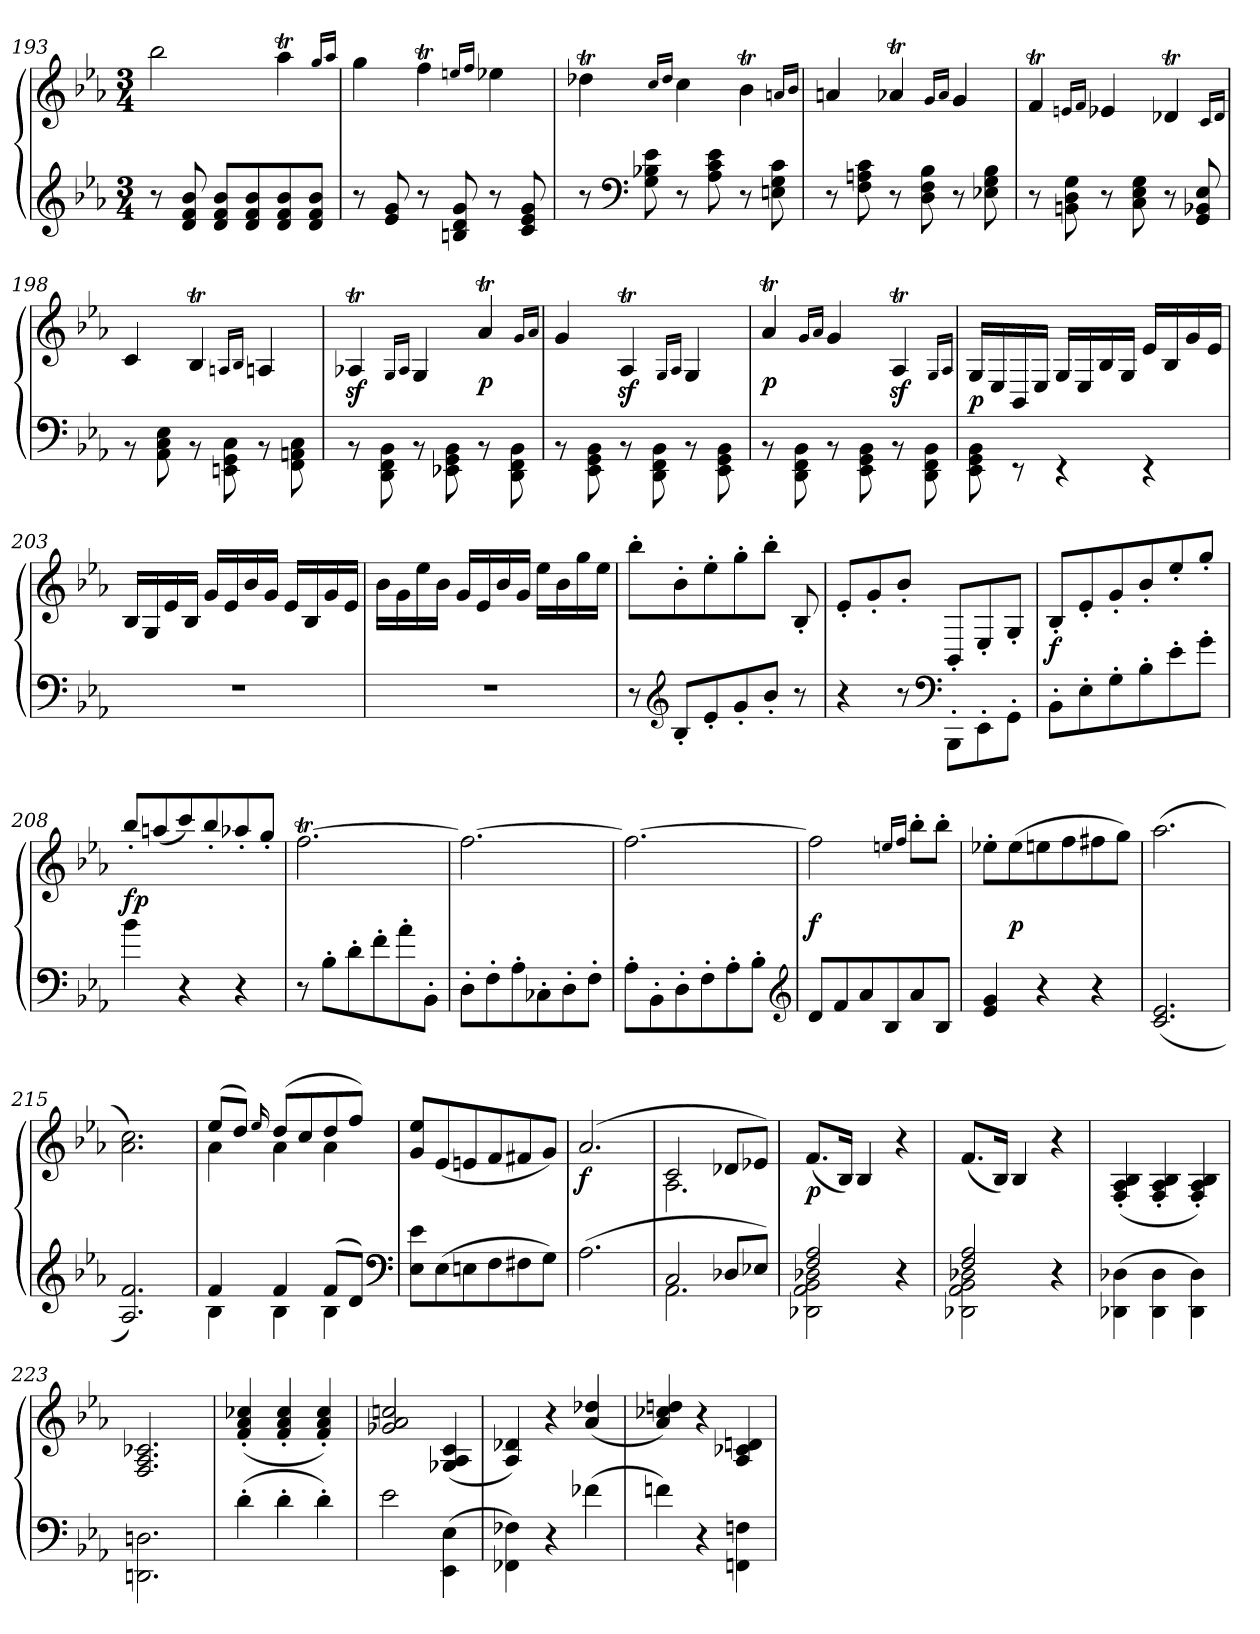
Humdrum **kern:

**kern	**kern	**dynam
*part1	*part1	*part1
*staff2	*staff1	*staff1/2
*clefG2	*clefG2	*
*k[b-e-a-]	*k[b-e-a-]	*
*M3/4	*M3/4	*
=193	=193	=193
8r	2bb-\	.
8b-/ 8f/ 8d/	.	.
8b-/ 8f/ 8d/L	.	.
8b-/ 8f/ 8d/	.	.
8b-/ 8f/ 8d/	4aa-T\	.
8b-/ 8f/ 8d/J	.	.
.	16qqgg/LL	.
.	16qqaa-/JJ	.
=194	=194	=194
8r	4gg\	.
8g/ 8e-/	.	.
8r	4ffT\	cresc.
8g/ 8d/ 8Bn/	.	.
.	16qqeen/LL	.
.	16qqff/JJ	.
8r	4ee-X\	.
8g/ 8e-/ 8c/	.	.
=195	=195	=195
8r	4dd-XT\	.
*clefF4	*	*
8e-\ 8B-X\ 8G\	.	.
.	16qqcc/LL	.
.	16qqdd-/JJ	.
8r	4cc\	.
8e-\ 8c\ 8A-\	.	.
8r	4b-T\	.
8c\ 8G\ 8En\	.	.
.	16qqan/LL	.
.	16qqb-/JJ	.
!!LO:LB:g=z
=196	=196	=196
8r	4an/	.
8c\ 8An\ 8F\	.	.
8r	4a-XT/	.
8B-\ 8F\ 8D\	.	.
.	16qqg/LL	.
.	16qqa-/JJ	.
8r	4g/	.
8B-\ 8G\ 8E-X\	.	.
=197	=197	=197
8r	4fT/	.
8G\ 8D\ 8BBn\	.	.
.	16qqen/LL	.
.	16qqf/JJ	.
8r	4e-X/	.
8G\ 8E-\ 8C\	.	.
8r	4d-XT/	.
8E-/ 8BB-X/ 8GG/	.	.
.	16qqc/LL	.
.	16qqd-/JJ	.
=198	=198	=198
8rBB	4c/	.
8E-\ 8C\ 8AA-\	.	.
8rBB	4B-T/	.
8C\ 8GG\ 8EEn\	.	.
.	16qqAn/LL	.
.	16qqB-/JJ	.
8rBB	4An/	.
8C\ 8AAn\ 8FF\	.	.
=199	=199	=199
8rBB	4A-Xz>T/	.
8BB-\ 8FF\ 8DD\	.	.
.	16qqG/LL	.
.	16qqA-/JJ	.
8rBB	4G/	.
8BB-\ 8GG\ 8EE-X\	.	.
8rBB	4a-T/	p
8BB-\ 8FF\ 8DD\	.	.
.	16qqg/LL	.
.	16qqa-/JJ	.
=200	=200	=200
8rBB	4g/	.
8BB-\ 8GG\ 8EE-\	.	.
8rBB	4A-z>T/	.
8BB-\ 8FF\ 8DD\	.	.
.	16qqG/LL	.
.	16qqA-/JJ	.
8rBB	4G/	.
8BB-\ 8GG\ 8EE-\	.	.
=201	=201	=201
8rBB	4a-T/	p
8BB-\ 8FF\ 8DD\	.	.
.	16qqg/LL	.
.	16qqa-/JJ	.
8rBB	4g/	.
8BB-\ 8GG\ 8EE-\	.	.
8rBB	4A-z>T/	.
8BB-\ 8FF\ 8DD\	.	.
.	16qqG/LL	.
.	16qqA-/JJ	.
!!LO:LB:g=z
=202	=202	=202
8BB-\ 8GG\ 8EE-\	16G/LL	p
.	16E-/	.
8rDD	16BB-/	.
.	16E-/JJ	.
4rDD	16G/LL	.
.	16E-/	.
.	16B-/	.
.	16G/JJ	.
4rDD	16e-/LL	.
.	16B-/	.
.	16g/	.
.	16e-/JJ	.
=203	=203	=203
2.rF	16B-/LL	.
.	16G/	.
.	16e-/	.
.	16B-/JJ	.
.	16g/LL	.
.	16e-/	.
.	16b-/	.
.	16g/JJ	.
.	16e-/LL	.
.	16B-/	.
.	16g/	.
.	16e-/JJ	.
=204	=204	=204
2.rF	16b-\LL	.
.	16g\	.
.	16ee-\	.
.	16b-\JJ	.
.	16g/LL	.
.	16e-/	.
.	16b-/	.
.	16g/JJ	.
.	16ee-\LL	.
.	16b-\	.
.	16gg\	.
.	16ee-\JJ	.
=205	=205	=205
8r	8bb-'\L	.
*clefG2	*	*
8B-'/L	8b-'\	.
8e-'/	8ee-'\	.
8g'/	8gg'\	.
8b-'/J	8bb-'\J	.
8r	8B-'/	.
=206	=206	=206
4r	8e-'/L	.
.	8g'/	.
8r	8b-'/J	.
*clefF4	*	*
8BBB-'\L	8BB-'/L	.
8EE-'\	8E-'/	.
8GG'\J	8G'/J	.
!!LO:LB:g=z
=207	=207	=207
8BB-'<\L	8B-'>/L	f
8E-'<\	8e-'>/	.
8G'<\	8g'>/	.
8B-'<\	8b-'>/	.
8e-'<\	8ee-'>/	.
8g'<\J	8gg'>/J	.
=208	=208	=208
4b-\	8bb-'>/L	fp
.	(>8aan/	.
4r	8ccc/)	.
.	8bb-'>/	.
4r	8aa-X'>/	.
.	8gg'>/J	.
=209	=209	=209
8r	[2.ffT\	.
8B-'</L	.	.
8d'>\	.	.
8f'>\	.	.
8a-'>\	.	.
8BB-'</J	.	.
=210	=210	=210
8D'\L	2.ff\_	cresc.
8F'\	.	.
8A-'\	.	.
8C-X'\	.	.
8D'\	.	.
8F'\J	.	.
=211	=211	=211
8A-'\L	2.ff\_	.
8BB-'\	.	.
8D'\	.	.
8F'\	.	.
8A-'\	.	.
8B-'\J	.	.
*clefG2	*	*
=212	=212	=212
8d/L	2ff\]	f
8f/	.	.
8a-/	.	.
8B-/	.	.
.	16qqeenTTT/LL	.
.	16qqff/JJ	.
8a-/	8bb-'\L	.
8B-/J	8bb-'\J	.
!!LO:PB:g=z
=213	=213	=213
4g/ 4e-/	8ee-X'\L	.
.	(>8ee-\	p
4r	8een\	.
.	8ff\	.
4r	8ff#X\	.
.	8gg\J)	.
=214	=214	=214
(<2.e-/ 2.c/	(>2.aa-\	.
=215	=215	=215
2.f/ 2.A-/)	2.cc\ 2.a-\)	.
=216	=216	=216
*^	*^	*
4f/	4B-\	(8ee-/L	4a-\	.
.	.	8dd/J)	.	.
.	.	16qqee-/	.	.
4f/	4B-\	(>8dd/L	4a-\	.
.	.	8cc/	.	.
(>8f/L	4B-\	8dd/	4a-\	.
8d/J)	.	8ff/J)	.	.
*v	*v	*	*	*
*	*v	*v	*
*clefF4	*	*
=217	=217	=217
8e-\ 8E-\L	8ee-/ 8g/L	.
!	!	!LO:DY:b
(>8E-\	(<8e-/	cresc.
8En\	8en/	.
8F\	8f/	.
8F#X\	8f#X/	.
8G\J)	8g/J)	.
=218	=218	=218
!	!	!LO:DY:b
(>2.A-\	(>2.a-/	f
=219	=219	=219
*^	*^	*
2C/	2.AA-\	2.A-\	2c/	.
8D-X/L	.	.	8d-X/L	.
8E-X/J)	.	.	8e-X/J)	.
=220	=220	=220	=220	=220
!	!	!	!	!LO:DY:b
*	*	*v	*v	*
2A-/ 2F/	2DD-X 2D-X 2AA- 2BB-	(<8.f/L	p
.	.	16B-/Jk)	.
.	.	4B-/	.
4r	4ryy	4r	.
!!LO:LB:g=z
=221	=221	=221	=221
2A-/ 2F/	2D-X\ 2BB-\ 2AA-\ 2DD-X\	(<8.f/L	.
.	.	16B-/Jk)	.
.	.	4B-/	.
4ryy	4r	4r	.
*v	*v	*	*
=222	=222	=222
(<4D-X\ 4DD-X\	(>4B-'/ 4A-'/ 4F'/	.
4D-\ 4DD-\	4B-'/ 4A-'/ 4F'/	.
4D-\ 4DD-\)	4B-'/ 4A-'/ 4F'/)	.
=223	=223	=223
2.Dn\ 2.DDn\	2.c-X/ 2.A-/ 2.F/	.
=224	=224	=224
(<4d'\	(>4cc-X'/ 4a-'/ 4f'/	.
4d'\	4cc-'/ 4a-'/ 4f'/	.
4d'\)	4cc-'/ 4a-'/ 4f'/)	.
=225	=225	=225
2e-\	2ccn/ 2a-/ 2g-X/	.
(<4E-\ 4EE-\	(>4c/ 4A-/ 4G-X/	.
=226	=226	=226
4F-X\ 4FF-X\)	4d-X/ 4A-/)	.
4r	4r	.
(<4f-X\	(>4dd-X/ 4a-/	.
=227	=227	=227
4fn\)	4ddn/ 4cc-X/ 4a-/)	.
4r	4r	.
4Fn\ 4FFn\	4dn/ 4c-X/ 4A-/	.
=	=	=
*-	*-	*-
